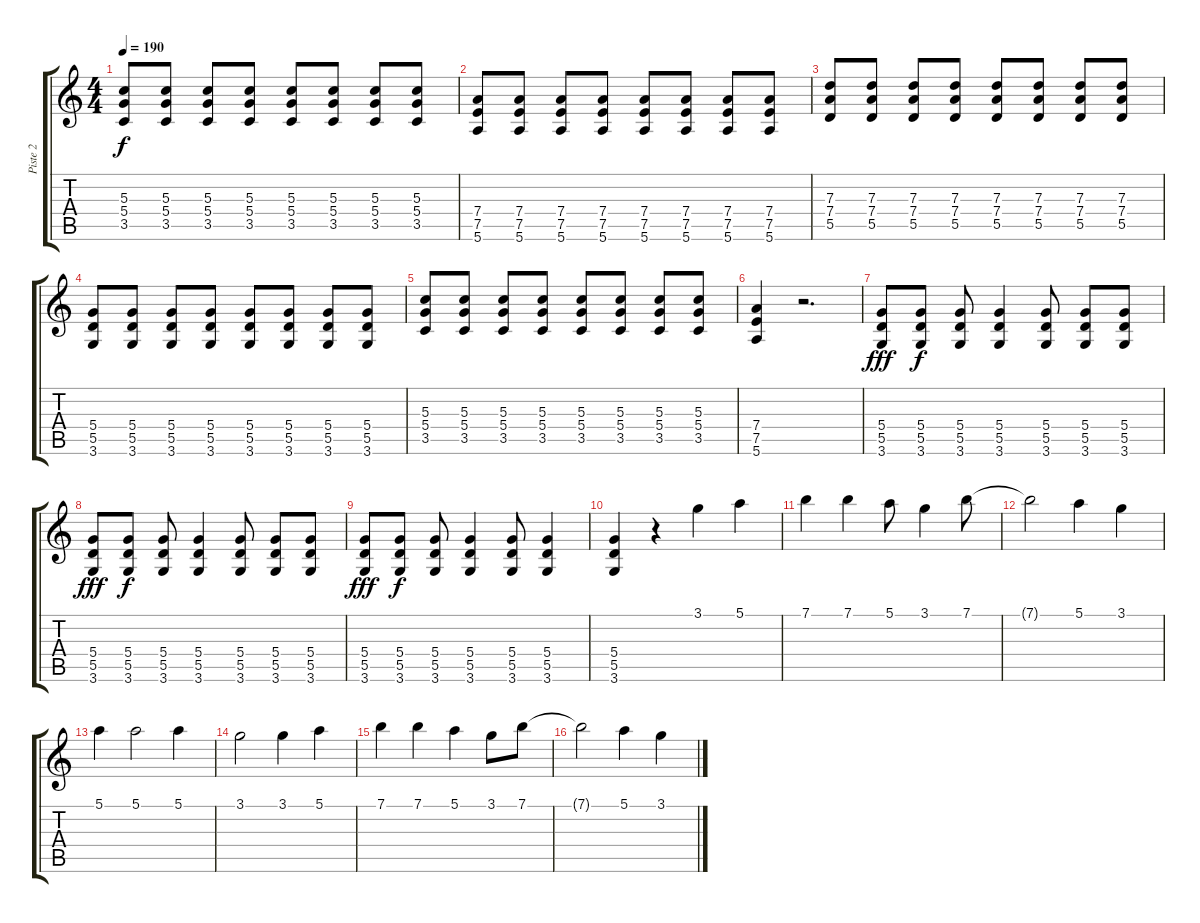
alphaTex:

\track ("Piste 2" "Piste 2") {instrument overdrivenguitar}
\staff {score tabs}
\tuning (E4 B3 G3 D3 A2 E2) {hide}
\ts (4 4)
\tempo 190
\clef g2
\ks c
(5.3 5.4 3.5).8{dy f} (5.3 5.4 3.5).8 (5.3 5.4 3.5).8 (5.3 5.4 3.5).8 (5.3 5.4 3.5).8 (5.3 5.4 3.5).8 (5.3 5.4 3.5).8 (5.3 5.4 3.5).8 |
(7.4 7.5 5.6).8 (7.4 7.5 5.6).8 (7.4 7.5 5.6).8 (7.4 7.5 5.6).8 (7.4 7.5 5.6).8 (7.4 7.5 5.6).8 (7.4 7.5 5.6).8 (7.4 7.5 5.6).8 |
(7.3 7.4 5.5).8 (7.3 7.4 5.5).8 (7.3 7.4 5.5).8 (7.3 7.4 5.5).8 (7.3 7.4 5.5).8 (7.3 7.4 5.5).8 (7.3 7.4 5.5).8 (7.3 7.4 5.5).8 |
(5.4 5.5 3.6).8 (5.4 5.5 3.6).8 (5.4 5.5 3.6).8 (5.4 5.5 3.6).8 (5.4 5.5 3.6).8 (5.4 5.5 3.6).8 (5.4 5.5 3.6).8 (5.4 5.5 3.6).8 |
(5.3 5.4 3.5).8 (5.3 5.4 3.5).8 (5.3 5.4 3.5).8 (5.3 5.4 3.5).8 (5.3 5.4 3.5).8 (5.3 5.4 3.5).8 (5.3 5.4 3.5).8 (5.3 5.4 3.5).8 |
(7.4 7.5 5.6).4 r.2{d} |
(5.4 5.5 3.6).8{dy fff} (5.4 5.5 3.6).8{dy f} (5.4 5.5 3.6).8 (5.4 5.5 3.6).4 (5.4 5.5 3.6).8 (5.4 5.5 3.6).8 (5.4 5.5 3.6).8 |
(5.4 5.5 3.6).8{dy fff} (5.4 5.5 3.6).8{dy f} (5.4 5.5 3.6).8 (5.4 5.5 3.6).4 (5.4 5.5 3.6).8 (5.4 5.5 3.6).8 (5.4 5.5 3.6).8 |
(5.4 5.5 3.6).8{dy fff} (5.4 5.5 3.6).8{dy f} (5.4 5.5 3.6).8 (5.4 5.5 3.6).4 (5.4 5.5 3.6).8 (5.4 5.5 3.6).4 |
(5.4 5.5 3.6).4 r.4 3.1.4 5.1.4 |
7.1.4 7.1.4 5.1.8 3.1.4 7.1.8 |
7.1{t}.2 5.1.4 3.1.4 |
5.1.4 5.1.2 5.1.4 |
3.1.2 3.1.4 5.1.4 |
7.1.4 7.1.4 5.1.4 3.1.8 7.1.8 |
7.1{t}.2 5.1.4 3.1.4
